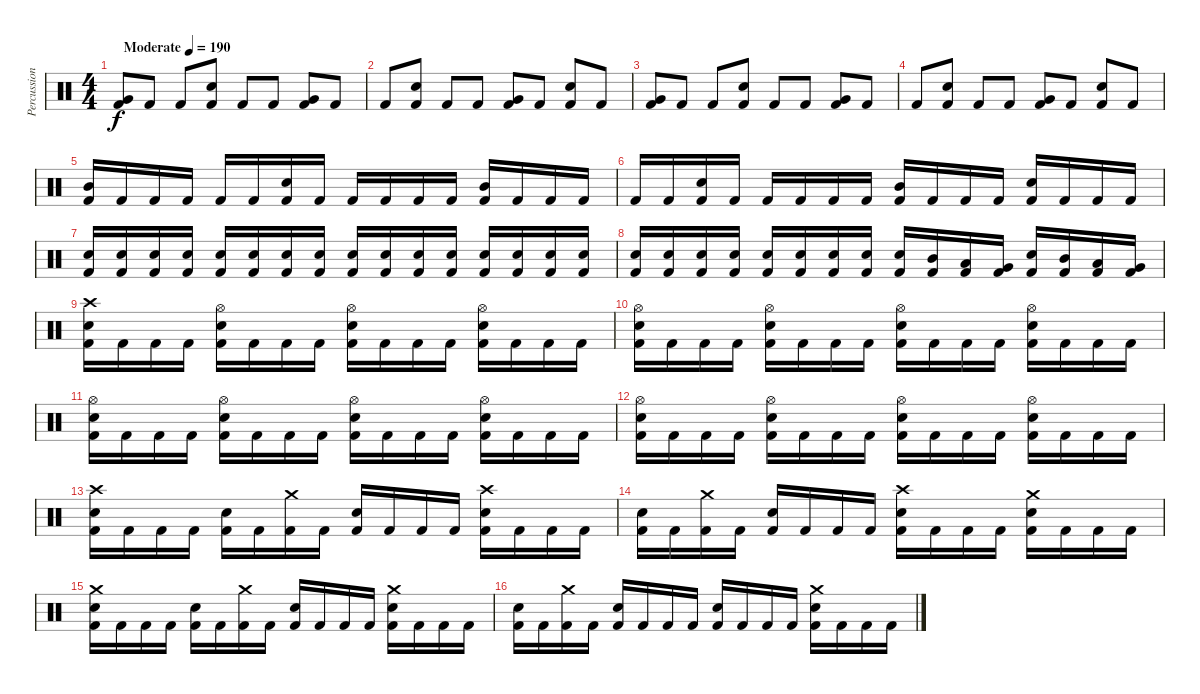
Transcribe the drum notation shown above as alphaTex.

\track ("Percussion" "Percussion") {instrument percussion}
\staff {score}
\articulation defaults
\ts (4 4)
\tempo (190 "Moderate")
\clef neutral
\ks c
("Very Low Tom (hit)" "Kick (hit) 2").8{dy f} "Kick (hit) 2".8 "Kick (hit) 2".8 ("Snare (hit) 2" "Kick (hit) 2").8 "Kick (hit) 2".8 "Kick (hit) 2".8 ("Very Low Tom (hit)" "Kick (hit) 2").8 "Kick (hit) 2".8 |
"Kick (hit) 2".8 ("Snare (hit) 2" "Kick (hit) 2").8 "Kick (hit) 2".8 "Kick (hit) 2".8 ("Very Low Tom (hit)" "Kick (hit) 2").8 "Kick (hit) 2".8 ("Snare (hit) 2" "Kick (hit) 2").8 "Kick (hit) 2".8 |
("Very Low Tom (hit)" "Kick (hit) 2").8 "Kick (hit) 2".8 "Kick (hit) 2".8 ("Snare (hit) 2" "Kick (hit) 2").8 "Kick (hit) 2".8 "Kick (hit) 2".8 ("Very Low Tom (hit)" "Kick (hit) 2").8 "Kick (hit) 2".8 |
"Kick (hit) 2".8 ("Snare (hit) 2" "Kick (hit) 2").8 "Kick (hit) 2".8 "Kick (hit) 2".8 ("Very Low Tom (hit)" "Kick (hit) 2").8 "Kick (hit) 2".8 ("Snare (hit) 2" "Kick (hit) 2").8 "Kick (hit) 2".8 |
("Mid Tom (hit)" "Kick (hit) 2").16 "Kick (hit) 2".16 "Kick (hit) 2".16 "Kick (hit) 2".16 "Kick (hit) 2".16 "Kick (hit) 2".16 ("Snare (hit) 2" "Kick (hit) 2").16 "Kick (hit) 2".16 "Kick (hit) 2".16 "Kick (hit) 2".16 "Kick (hit) 2".16 "Kick (hit) 2".16 ("Mid Tom (hit)" "Kick (hit) 2").16 "Kick (hit) 2".16 "Kick (hit) 2".16 "Kick (hit) 2".16 |
"Kick (hit) 2".16 "Kick (hit) 2".16 ("Snare (hit) 2" "Kick (hit) 2").16 "Kick (hit) 2".16 "Kick (hit) 2".16 "Kick (hit) 2".16 "Kick (hit) 2".16 "Kick (hit) 2".16 ("Mid Tom (hit)" "Kick (hit) 2").16 "Kick (hit) 2".16 "Kick (hit) 2".16 "Kick (hit) 2".16 ("Snare (hit) 2" "Kick (hit) 2").16 "Kick (hit) 2".16 "Kick (hit) 2".16 "Kick (hit) 2".16 |
("Snare (hit) 2" "Kick (hit) 2").16 ("Snare (hit) 2" "Kick (hit) 2").16 ("Snare (hit) 2" "Kick (hit) 2").16 ("Snare (hit) 2" "Kick (hit) 2").16 ("Snare (hit) 2" "Kick (hit) 2").16 ("Snare (hit) 2" "Kick (hit) 2").16 ("Snare (hit) 2" "Kick (hit) 2").16 ("Snare (hit) 2" "Kick (hit) 2").16 ("Snare (hit) 2" "Kick (hit) 2").16 ("Snare (hit) 2" "Kick (hit) 2").16 ("Snare (hit) 2" "Kick (hit) 2").16 ("Snare (hit) 2" "Kick (hit) 2").16 ("Snare (hit) 2" "Kick (hit) 2").16 ("Snare (hit) 2" "Kick (hit) 2").16 ("Snare (hit) 2" "Kick (hit) 2").16 ("Snare (hit) 2" "Kick (hit) 2").16 |
("Snare (hit) 2" "Kick (hit) 2").16 ("Snare (hit) 2" "Kick (hit) 2").16 ("Snare (hit) 2" "Kick (hit) 2").16 ("Snare (hit) 2" "Kick (hit) 2").16 ("Snare (hit) 2" "Kick (hit) 2").16 ("Snare (hit) 2" "Kick (hit) 2").16 ("Snare (hit) 2" "Kick (hit) 2").16 ("Snare (hit) 2" "Kick (hit) 2").16 ("Snare (hit) 2" "Kick (hit) 2").16 ("Mid Tom (hit)" "Kick (hit) 2").16 ("Low Tom (hit)" "Kick (hit) 2").16 ("Very Low Tom (hit)" "Kick (hit) 2").16 ("Snare (hit) 2" "Kick (hit) 2").16 ("Mid Tom (hit)" "Kick (hit) 2").16 ("Low Tom (hit)" "Kick (hit) 2").16 ("Very Low Tom (hit)" "Kick (hit) 2").16 |
("Crash high (hit)" "Snare (hit) 2" "Kick (hit) 2").16 "Kick (hit) 2".16 "Kick (hit) 2".16 "Kick (hit) 2".16 ("Hi-Hat (open)" "Snare (hit) 2" "Kick (hit) 2").16 "Kick (hit) 2".16 "Kick (hit) 2".16 "Kick (hit) 2".16 ("Hi-Hat (open)" "Snare (hit) 2" "Kick (hit) 2").16 "Kick (hit) 2".16 "Kick (hit) 2".16 "Kick (hit) 2".16 ("Hi-Hat (open)" "Snare (hit) 2" "Kick (hit) 2").16 "Kick (hit) 2".16 "Kick (hit) 2".16 "Kick (hit) 2".16 |
("Hi-Hat (open)" "Snare (hit) 2" "Kick (hit) 2").16 "Kick (hit) 2".16 "Kick (hit) 2".16 "Kick (hit) 2".16 ("Hi-Hat (open)" "Snare (hit) 2" "Kick (hit) 2").16 "Kick (hit) 2".16 "Kick (hit) 2".16 "Kick (hit) 2".16 ("Hi-Hat (open)" "Snare (hit) 2" "Kick (hit) 2").16 "Kick (hit) 2".16 "Kick (hit) 2".16 "Kick (hit) 2".16 ("Hi-Hat (open)" "Snare (hit) 2" "Kick (hit) 2").16 "Kick (hit) 2".16 "Kick (hit) 2".16 "Kick (hit) 2".16 |
("Hi-Hat (open)" "Snare (hit) 2" "Kick (hit) 2").16 "Kick (hit) 2".16 "Kick (hit) 2".16 "Kick (hit) 2".16 ("Hi-Hat (open)" "Snare (hit) 2" "Kick (hit) 2").16 "Kick (hit) 2".16 "Kick (hit) 2".16 "Kick (hit) 2".16 ("Hi-Hat (open)" "Snare (hit) 2" "Kick (hit) 2").16 "Kick (hit) 2".16 "Kick (hit) 2".16 "Kick (hit) 2".16 ("Hi-Hat (open)" "Snare (hit) 2" "Kick (hit) 2").16 "Kick (hit) 2".16 "Kick (hit) 2".16 "Kick (hit) 2".16 |
("Hi-Hat (open)" "Snare (hit) 2" "Kick (hit) 2").16 "Kick (hit) 2".16 "Kick (hit) 2".16 "Kick (hit) 2".16 ("Hi-Hat (open)" "Snare (hit) 2" "Kick (hit) 2").16 "Kick (hit) 2".16 "Kick (hit) 2".16 "Kick (hit) 2".16 ("Hi-Hat (open)" "Snare (hit) 2" "Kick (hit) 2").16 "Kick (hit) 2".16 "Kick (hit) 2".16 "Kick (hit) 2".16 ("Hi-Hat (open)" "Snare (hit) 2" "Kick (hit) 2").16 "Kick (hit) 2".16 "Kick (hit) 2".16 "Kick (hit) 2".16 |
("Crash high (hit)" "Snare (hit) 2" "Kick (hit) 2").16 "Kick (hit) 2".16 "Kick (hit) 2".16 "Kick (hit) 2".16 ("Snare (hit) 2" "Kick (hit) 2").16 "Kick (hit) 2".16 ("Crash medium (hit)" "Kick (hit) 2").16 "Kick (hit) 2".16 ("Snare (hit) 2" "Kick (hit) 2").16 "Kick (hit) 2".16 "Kick (hit) 2".16 "Kick (hit) 2".16 ("Crash high (hit)" "Snare (hit) 2" "Kick (hit) 2").16 "Kick (hit) 2".16 "Kick (hit) 2".16 "Kick (hit) 2".16 |
("Snare (hit) 2" "Kick (hit) 2").16 "Kick (hit) 2".16 ("Crash medium (hit)" "Kick (hit) 2").16 "Kick (hit) 2".16 ("Snare (hit) 2" "Kick (hit) 2").16 "Kick (hit) 2".16 "Kick (hit) 2".16 "Kick (hit) 2".16 ("Crash high (hit)" "Snare (hit) 2" "Kick (hit) 2").16 "Kick (hit) 2".16 "Kick (hit) 2".16 "Kick (hit) 2".16 ("Crash medium (hit)" "Snare (hit) 2" "Kick (hit) 2").16 "Kick (hit) 2".16 "Kick (hit) 2".16 "Kick (hit) 2".16 |
("Crash medium (hit)" "Snare (hit) 2" "Kick (hit) 2").16 "Kick (hit) 2".16 "Kick (hit) 2".16 "Kick (hit) 2".16 ("Snare (hit) 2" "Kick (hit) 2").16 "Kick (hit) 2".16 ("Crash medium (hit)" "Kick (hit) 2").16 "Kick (hit) 2".16 ("Snare (hit) 2" "Kick (hit) 2").16 "Kick (hit) 2".16 "Kick (hit) 2".16 "Kick (hit) 2".16 ("Crash medium (hit)" "Snare (hit) 2" "Kick (hit) 2").16 "Kick (hit) 2".16 "Kick (hit) 2".16 "Kick (hit) 2".16 |
("Snare (hit) 2" "Kick (hit) 2").16 "Kick (hit) 2".16 ("Crash medium (hit)" "Kick (hit) 2").16 "Kick (hit) 2".16 ("Snare (hit) 2" "Kick (hit) 2").16 "Kick (hit) 2".16 "Kick (hit) 2".16 "Kick (hit) 2".16 ("Snare (hit) 2" "Kick (hit) 2").16 "Kick (hit) 2".16 "Kick (hit) 2".16 "Kick (hit) 2".16 ("Crash medium (hit)" "Snare (hit) 2" "Kick (hit) 2").16 "Kick (hit) 2".16 "Kick (hit) 2".16 "Kick (hit) 2".16
